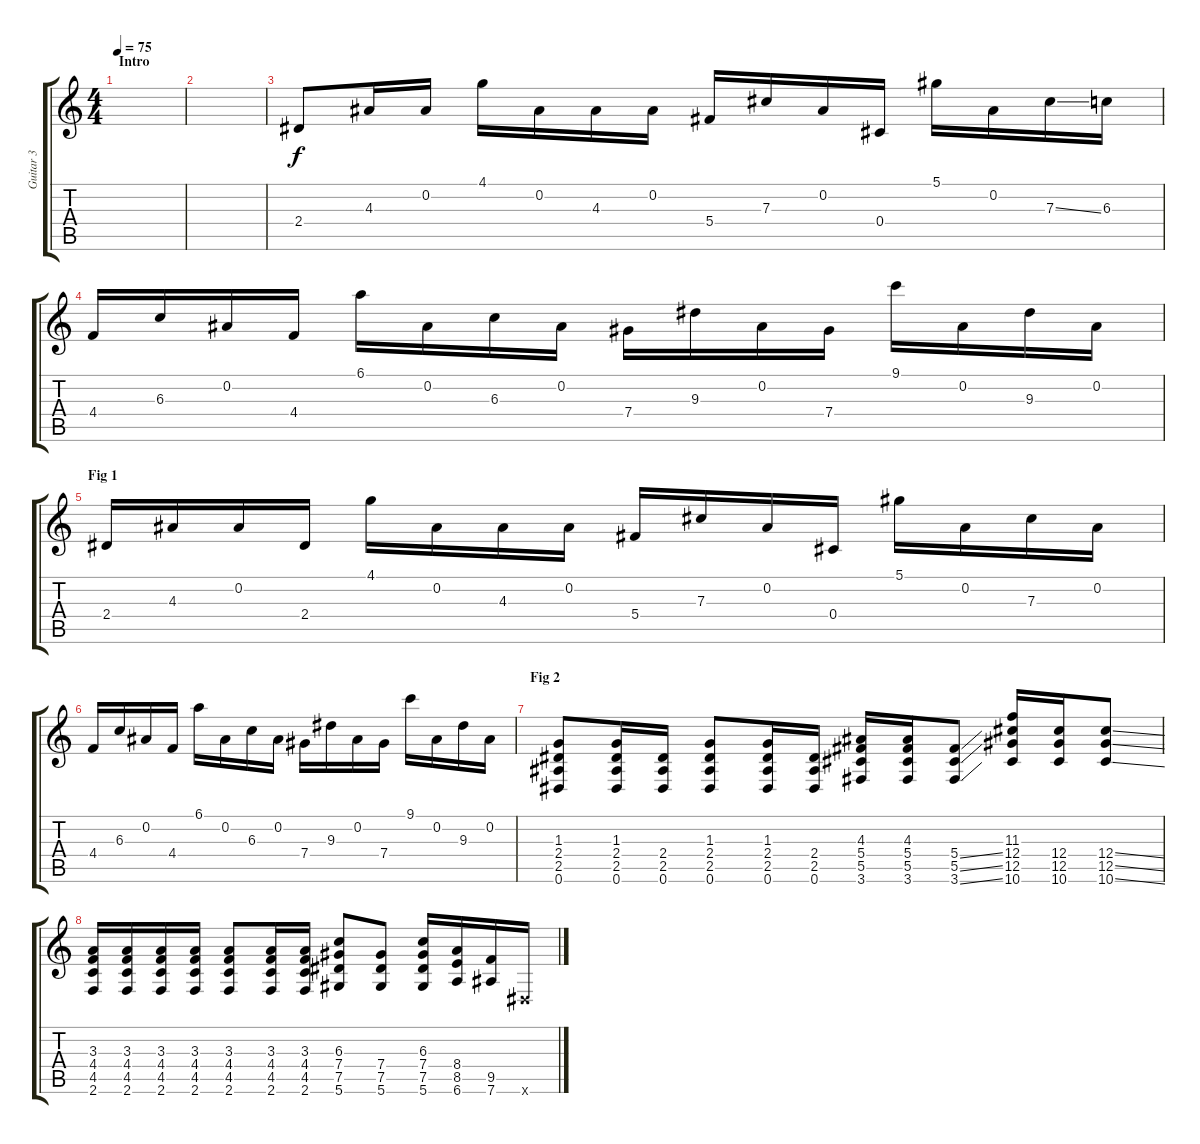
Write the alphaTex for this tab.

\track ("Guitar 3" "Guitar 3") {instrument overdrivenguitar}
\staff {score tabs}
\tuning (Eb4 Bb3 Gb3 Db3 Ab2 Eb2) {hide}
\ts (4 4)
\section ("" "Intro")
\tempo 75
\clef g2
\ks c
|
|
2.4.8{volume 11} 4.3.16 0.2.16 4.1.16 0.2.16 4.3.16 0.2.16 5.4.16 7.3.16 0.2.16 0.4.16 5.1.16 0.2.16 7.3{ss}.16 6.3.16 |
4.4.16 6.3.16 0.2.16 4.4.16 6.1.16 0.2.16 6.3.16 0.2.16 7.4.16 9.3.16 0.2.16 7.4.16 9.1.16 0.2.16 9.3.16 0.2.16 |
\section ("" "Fig 1")
2.4.16{volume 14} 4.3.16 0.2.16 2.4.16 4.1.16 0.2.16 4.3.16 0.2.16 5.4.16 7.3.16 0.2.16 0.4.16 5.1.16 0.2.16 7.3.16 0.2.16 |
4.4.16 6.3.16 0.2.16 4.4.16 6.1.16 0.2.16 6.3.16 0.2.16 7.4.16 9.3.16 0.2.16 7.4.16 9.1.16 0.2.16 9.3.16 0.2.16 |
\section ("" "Fig 2")
(1.3 2.4 2.5 0.6).8 (1.3 2.4 2.5 0.6).16 (2.4 2.5 0.6).16 (1.3 2.4 2.5 0.6).8 (1.3 2.4 2.5 0.6).16 (2.4 2.5 0.6).16 (4.3 5.4 5.5 3.6).16 (4.3 5.4 5.5 3.6).16 (5.4{ss} 5.5{ss} 3.6{ss}).8 (11.3 12.4 12.5 10.6).16 (12.4 12.5 10.6).16 (12.4{ss} 12.5{ss} 10.6{ss}).8 |
(3.3 4.4 4.5 2.6).16 (3.3 4.4 4.5 2.6).16 (3.3 4.4 4.5 2.6).16 (3.3 4.4 4.5 2.6).16 (3.3 4.4 4.5 2.6).8 (3.3 4.4 4.5 2.6).16 (3.3 4.4 4.5 2.6).16 (6.3 7.4 7.5 5.6).8 (7.4 7.5 5.6).8 (6.3 7.4 7.5 5.6).16 (8.4 8.5 6.6).16 (9.5 7.6).16 0.6{x}.16
